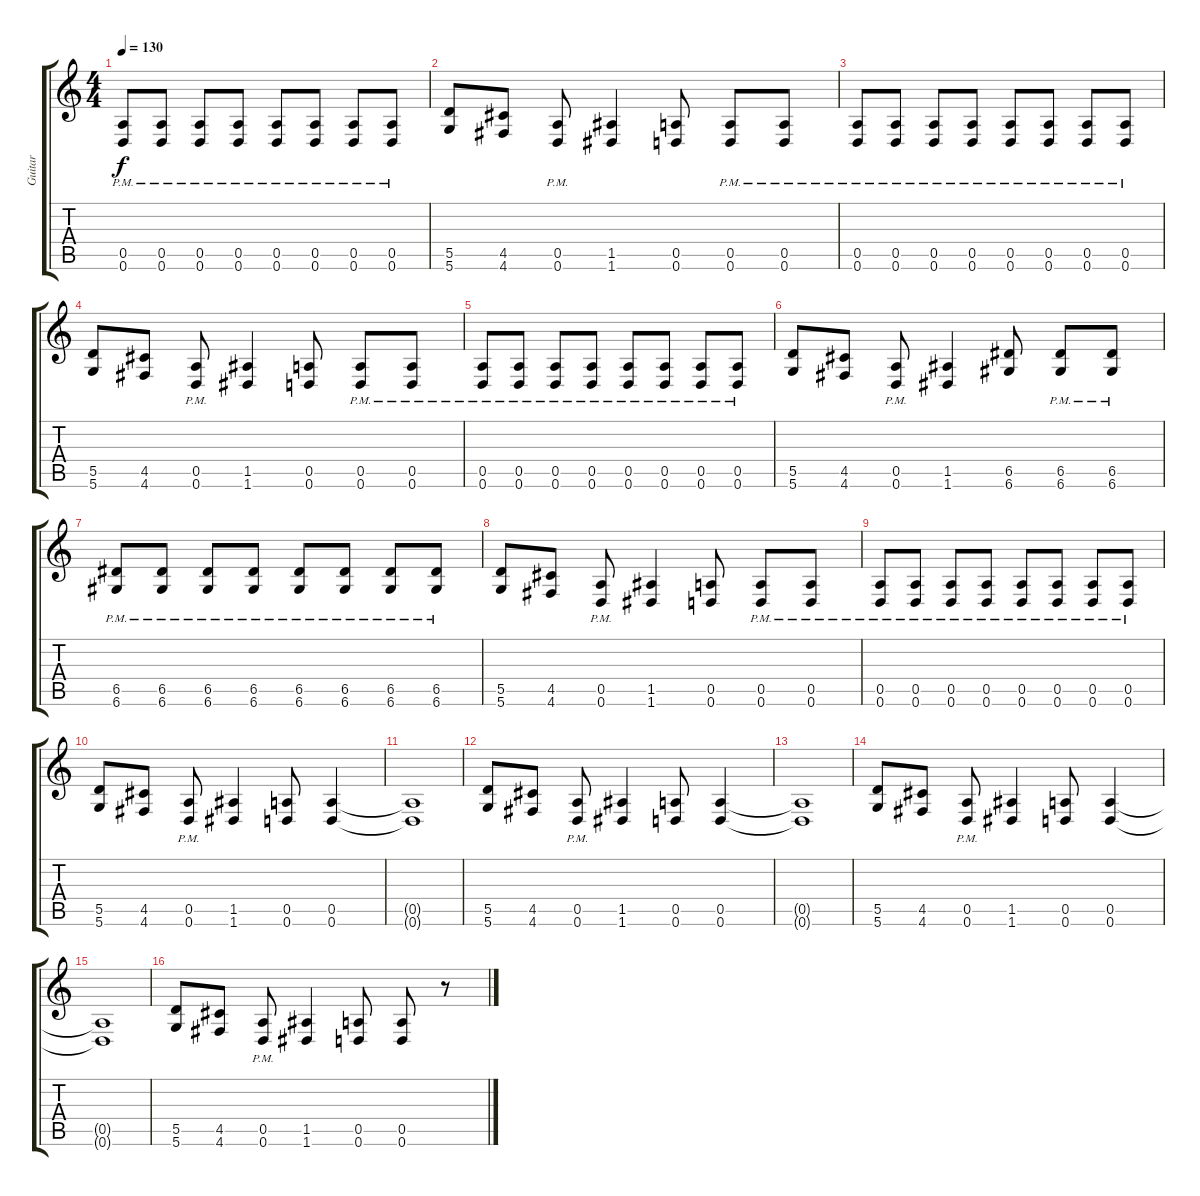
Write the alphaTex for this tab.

\track ("Guitar" "Guitar") {instrument distortionguitar}
\staff {score tabs}
\tuning (E4 B3 G3 D3 A2 D2) {hide}
\ts (4 4)
\tempo 130
\clef g2
\ks c
(0.5{pm} 0.6{pm}).8{dy f} (0.5{pm} 0.6{pm}).8 (0.5{pm} 0.6{pm}).8 (0.5{pm} 0.6{pm}).8 (0.5{pm} 0.6{pm}).8 (0.5{pm} 0.6{pm}).8 (0.5{pm} 0.6{pm}).8 (0.5{pm} 0.6{pm}).8 |
(5.5 5.6).8 (4.5 4.6).8 (0.5{pm} 0.6{pm}).8 (1.5 1.6).4 (0.5 0.6).8 (0.5{pm} 0.6{pm}).8 (0.5{pm} 0.6{pm}).8 |
(0.5{pm} 0.6{pm}).8 (0.5{pm} 0.6{pm}).8 (0.5{pm} 0.6{pm}).8 (0.5{pm} 0.6{pm}).8 (0.5{pm} 0.6{pm}).8 (0.5{pm} 0.6{pm}).8 (0.5{pm} 0.6{pm}).8 (0.5{pm} 0.6{pm}).8 |
(5.5 5.6).8 (4.5 4.6).8 (0.5{pm} 0.6{pm}).8 (1.5 1.6).4 (0.5 0.6).8 (0.5{pm} 0.6{pm}).8 (0.5{pm} 0.6{pm}).8 |
(0.5{pm} 0.6{pm}).8 (0.5{pm} 0.6{pm}).8 (0.5{pm} 0.6{pm}).8 (0.5{pm} 0.6{pm}).8 (0.5{pm} 0.6{pm}).8 (0.5{pm} 0.6{pm}).8 (0.5{pm} 0.6{pm}).8 (0.5{pm} 0.6{pm}).8 |
(5.5 5.6).8 (4.5 4.6).8 (0.5{pm} 0.6{pm}).8 (1.5 1.6).4 (6.5 6.6).8 (6.5{pm} 6.6{pm}).8 (6.5{pm} 6.6{pm}).8 |
(6.5{pm} 6.6{pm}).8 (6.5{pm} 6.6{pm}).8 (6.5{pm} 6.6{pm}).8 (6.5{pm} 6.6{pm}).8 (6.5{pm} 6.6{pm}).8 (6.5{pm} 6.6{pm}).8 (6.5{pm} 6.6{pm}).8 (6.5{pm} 6.6{pm}).8 |
(5.5 5.6).8 (4.5 4.6).8 (0.5{pm} 0.6{pm}).8 (1.5 1.6).4 (0.5 0.6).8 (0.5{pm} 0.6{pm}).8 (0.5{pm} 0.6{pm}).8 |
(0.5{pm} 0.6{pm}).8 (0.5{pm} 0.6{pm}).8 (0.5{pm} 0.6{pm}).8 (0.5{pm} 0.6{pm}).8 (0.5{pm} 0.6{pm}).8 (0.5{pm} 0.6{pm}).8 (0.5{pm} 0.6{pm}).8 (0.5{pm} 0.6{pm}).8 |
(5.5 5.6).8 (4.5 4.6).8 (0.5{pm} 0.6{pm}).8 (1.5 1.6).4 (0.5 0.6).8 (0.5 0.6).4 |
(0.5{t} 0.6{t}).1 |
(5.5 5.6).8 (4.5 4.6).8 (0.5{pm} 0.6{pm}).8 (1.5 1.6).4 (0.5 0.6).8 (0.5 0.6).4 |
(0.5{t} 0.6{t}).1 |
(5.5 5.6).8 (4.5 4.6).8 (0.5{pm} 0.6{pm}).8 (1.5 1.6).4 (0.5 0.6).8 (0.5 0.6).4 |
(0.5{t} 0.6{t}).1 |
(5.5 5.6).8 (4.5 4.6).8 (0.5{pm} 0.6{pm}).8 (1.5 1.6).4 (0.5 0.6).8 (0.5 0.6).8 r.8
